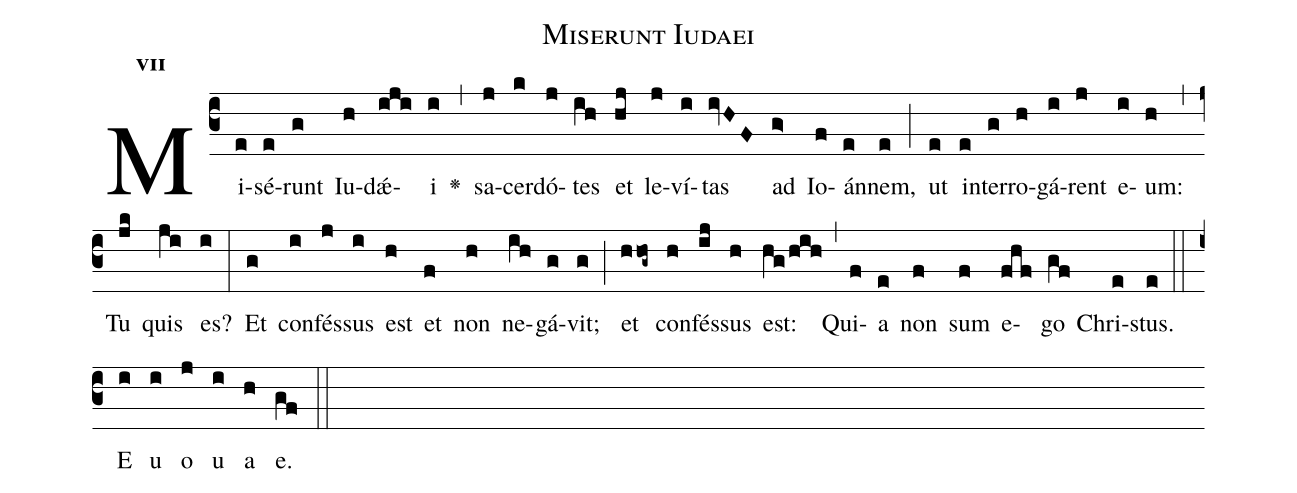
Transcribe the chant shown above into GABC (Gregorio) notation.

name:Miserunt Iudaei;
office-part:Antiphona;
mode:7;
%%
initial-style: 1;
name: Miserunt Iudaei
book: Antiphonae & Responsoria/Tomus I, p. 40;
occasion: Hebdomada III Adventus Dominica;
office-part: Laudes Ant Eb;
user-notes: ;
commentary: ;
annotation: 7a;
centering-scheme: english;
fontsize: 12;
font: OFLSortsMillGoudy;
height: 11;
width: 4.5;
%%
(c3)Mi(e)sé(e)runt(g) Iu(h)dǽ(iji)i(i) <v>\greheightstar</v>(,) sa(j)cer(k)dó(j)tes(ih) et(hj) le(j)ví(i)tas(ivHF) ad(g>) Io(f)án(e)nem,(e) (;) ut(e) in(e)ter(g)ro(h)gá(i)rent(j) e(i)um:(h) (,) Tu(jk) quis(ji) es?(i) (:) Et(g) con(i)fés(j)sus(i) est(h) et(f) non(h) ne(ih)gá(g)vit;(g) (;) et(hhog~) con(h)fés(ij)sus(h) est:(hg/hih) (,) Qui(f)a(e) non(f) sum(f) e(fhf)go(gf) Chri(e)stus.(e) (::)
E(i) u(i) o(j) u(i) a(h) e.(gf) (::)
